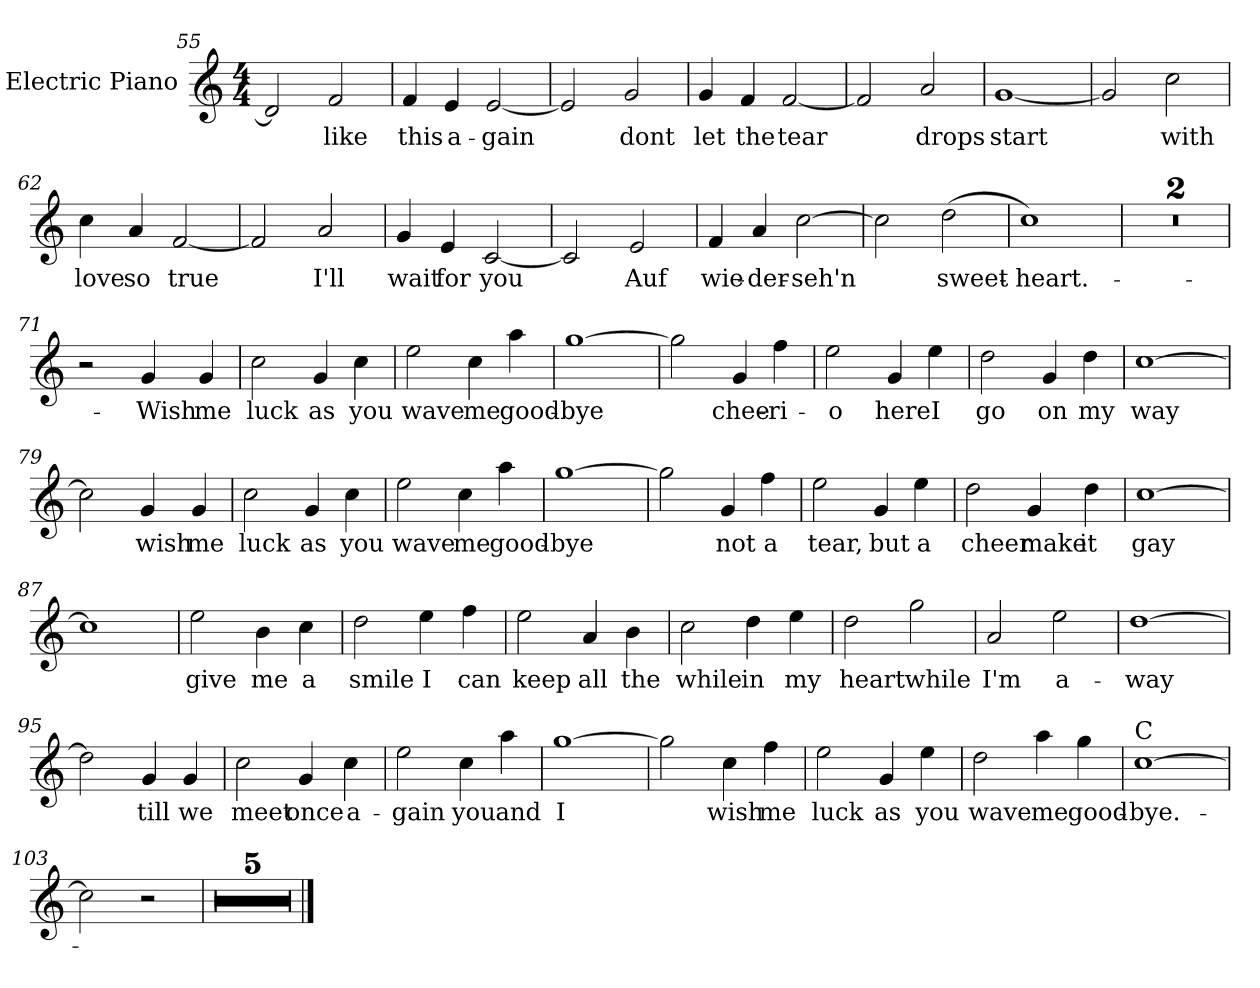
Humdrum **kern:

**kern	**text
*part1	*part1
*staff1	*staff1
*I"Electric Piano	*
*I'E.Pno	*
*clefG2	*
*k[]	*
*C:	*
*M4/4	*
=55	=55
2d/]	.
2f/	like
=56	=56
4f/	this
4e/	a-
[2e/	-gain
=57	=57
2e/]	.
2g/	dont
=58	=58
4g/	let
4f/	the
[2f/	-tear
=59	=59
2f/]	.
2a/	drops
=60	=60
[1g	start
!!LO:LB:g=z
=61	=61
2g/]	.
2cc\	with
=62	=62
4cc\	love
4a/	so
[2f/	true
=63	=63
2f/]	.
2a/	I'll
=64	=64
4g/	wait
4e/	for
[2c/	you
=65	=65
2c/]	.
2e/	Auf
=66	=66
4f/	wie-
4a/	-der-
[2cc\	seh'n
=67	=67
2cc\]	.
(2dd\	sweet-
!!LO:LB:g=z
=68	=68
1cc)	-heart.-
=69	=69
1r	.
=70	=70
1r	.
=71	=71
2r	.
4g/	Wish
4g/	me
=72	=72
2cc\	luck
4g/	as
4cc\	you
=73	=73
2ee\	wave
4cc\	me
4aa\	good-
=74	=74
[1gg	bye
=75	=75
2gg\]	.
4g/	chee-
4ff\	-ri-
!!LO:LB:g=z
=76	=76
2ee\	o
4g/	here
4ee\	I
=77	=77
2dd\	go
4g/	on
4dd\	my
=78	=78
[1cc	way
=79	=79
2cc\]	.
4g/	wish
4g/	me
=80	=80
2cc\	luck
4g/	as
4cc\	you
=81	=81
2ee\	wave
4cc\	me
4aa\	good-
=82	=82
[1gg	-bye
!!LO:LB:g=z
=83	=83
2gg\]	.
4g/	not
4ff\	a
=84	=84
2ee\	tear,
4g/	but
4ee\	a
=85	=85
2dd\	cheer
4g/	make
4dd\	it
=86	=86
[1cc	gay
=87	=87
1cc]	.
=88	=88
2ee\	give
4b\	me
4cc\	a
=89	=89
2dd\	smile
4ee\	I
4ff\	can
!!LO:LB:g=z
=90	=90
2ee\	keep
4a/	all
4b\	the
=91	=91
2cc\	while
4dd\	in
4ee\	my
=92	=92
2dd\	heart
2gg\	while
=93	=93
2a/	I'm
2ee\	a-
=94	=94
[1dd	-way
=95	=95
2dd\]	.
4g/	till
4g/	we
=96	=96
2cc\	meet
4g/	once
4cc\	a-
!!LO:LB:g=z
=97	=97
2ee\	-gain
4cc\	you
4aa\	and
=98	=98
[1gg	I
=99	=99
2gg\]	.
4cc\	wish
4ff\	me
=100	=100
2ee\	luck
4g/	as
4ee\	you
=101	=101
2dd\	wave
4aa\	me
4gg\	good-
=102	=102
!LO:TX:a:t=C	!
[1cc	-bye.-
=103	=103
2cc\]	.
2r	.
=104	=104
1r	.
!!LO:LB:g=z
=105	=105
1r	.
=106	=106
1r	.
=107	=107
1r	.
=108	=108
1r	.
==	==
*-	*-
